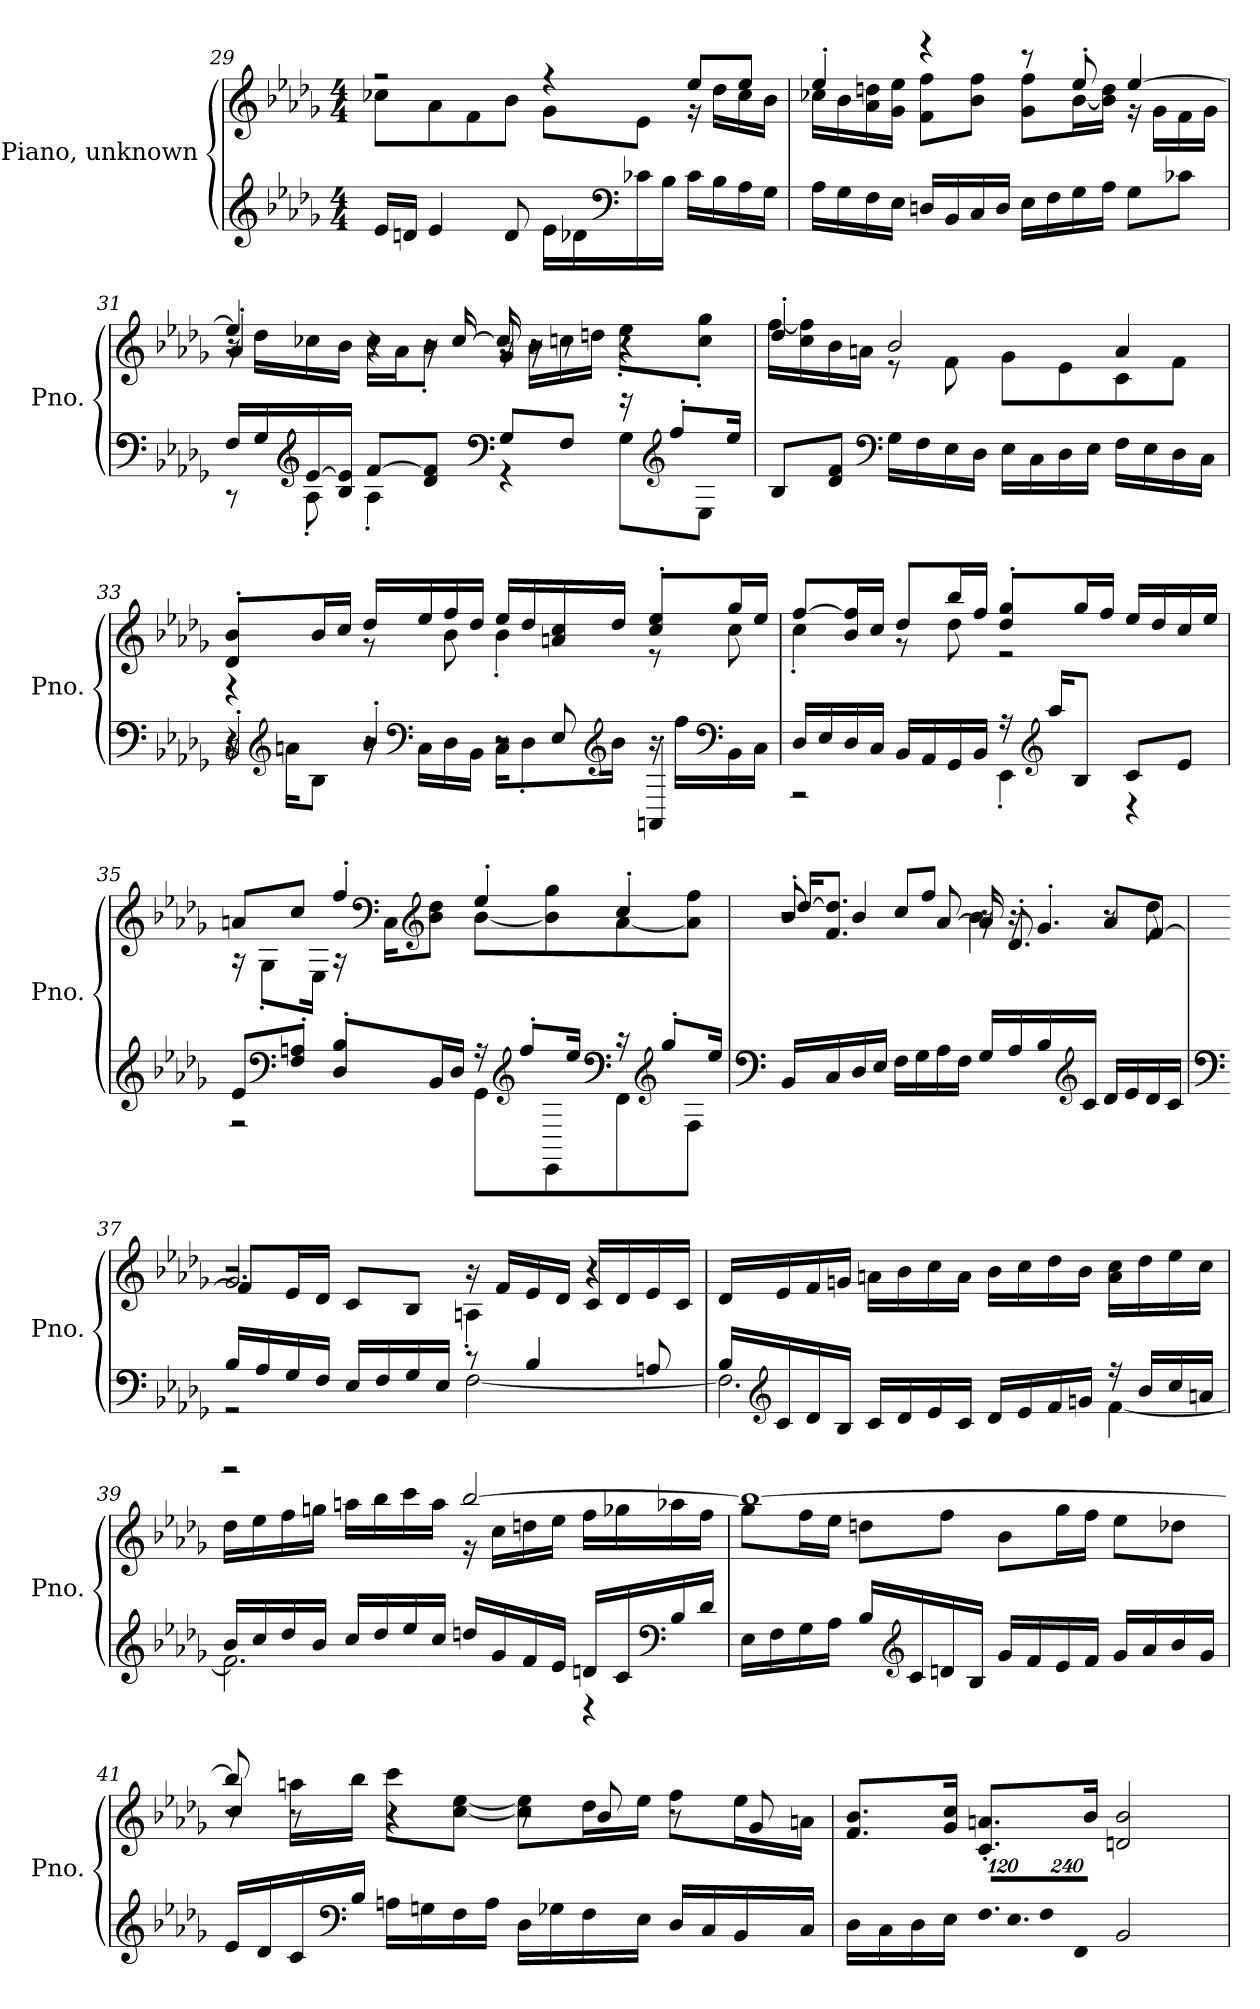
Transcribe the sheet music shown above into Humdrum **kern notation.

**kern	**kern
*part1	*part1
*staff2	*staff1
*I"Piano, unknown	*
*I'Pno.	*
!!LO:LB:g=z
*clefG2	*clefG2
*k[b-e-a-d-g-]	*k[b-e-a-d-g-]
*M4/4	*M4/4
=29	=29
*	*^
16e-/LL	2r	8cc-X\L
16dn/JJ	.	.
4e-/	.	8a-\
.	.	8f\
8d/	.	8b-\J
16e-\LL	4r	8g-\L
16d-X\	.	.
*clefF4	*	*
16c-X\	.	8e-\J
16B-\JJ	.	.
16c-\LL	8ee-/L	16r
16B-\	.	16dd-\LL
16A-\	8ee-/J	16cc-\
16G-\JJ	.	16b-\JJ
=30	=30	=30
16A-\LL	4ee-'/	16cc-X\LL
16G-\	.	16b-\
16F\	.	16a-\ 16ddn\
16E-\JJ	.	16g-\ 16ee-\JJ
16Dn/LL	4r	8f\ 8ff\L
16BB-/	.	.
16C/	.	8b-\ 8ff\J
16D/JJ	.	.
16E-\LL	8r	8g-\ 8ff\L
16F\	.	.
16G-\	8ee-'/	[16b-\L
16A-\JJ	.	16b-\] 16dd\JJ
8G-\L	[4ee-/	16r
.	.	16g-\LL
8c-X\J	.	16f\
.	.	16g-\JJ
!!LO:LB:g=z
=31	=31	=31
*^	*	*^
16F/LL	8r	4ee-/]	16r	4a-'/
16G-/	.	.	16dd-\LL	.
*clefG2	*	*	*	*
[16e-/	8A-'\	.	16cc-X\	.
16B-/ 16e-/]JJ	.	.	16b-\JJ	.
[8f/L	4A-'\	4r	16cc-\LL	8r
.	.	.	16a-\J	.
8d-/ 8f/]J	.	.	8b-'\J	16r
.	.	.	.	[16cc-/
*clefF4	*	*	*	*
8G-/L	4r	4g-/	16r	16cc-/]
.	.	.	16b-\LL	16r
8F/J	.	.	16ccn\	8r
.	.	.	16ddn\JJ	.
16r	8G-\L	4r	8ee-'\L	4r
*clefG2	*	*	*	*
8ff'/L	.	.	.	.
.	8E-\J	.	8cc\' 8gg-\'J	.
16ee-/Jk	.	.	.	.
*v	*v	*	*	*
*	*	*v	*v
=32	=32	=32
8B-/L	4dd-'/	[16ff\LL
.	.	16cc\ 16ff\]
8d-/ 8f/J	.	16b-\
.	.	16an\JJ
*clefF4	*	*
16G-\LL	2b-/	8r
16F\	.	.
16E-\	.	8f\
16D-\JJ	.	.
16E-\LL	.	8g-\L
16C\	.	.
16D-\	.	8e-\
16E-\JJ	.	.
16F\LL	4a/	8c\
16E-\	.	.
16D-\	.	8f\J
16C\JJ	.	.
!!LO:LB:g=z	!!
=33	=33	=33
*^	*	*
*	*^	*	*
4r	16r	2BB-'/	8d-/' 8b-/'L	4r
*clefG2	*	*	*	*
.	16an\KL	.	.	.
.	8B-\J	.	16b-/L	.
.	.	.	16cc/JJ	.
4b-'/	16r	.	16dd-/LL	8r
*clefF4	*	*	*	*
.	16C\LL	.	16ee-/	.
.	16D-\	.	16ff/	8b-\
.	16BB-\JJ	.	16dd-/JJ	.
2r	16C\KL	8r	16ee-/LL	4b-'\
.	8D-'\	.	16dd-/	.
.	.	8E-/	16an/ 16cc/	.
*clefG2	*	*	*	*
.	16b-\Jk	.	16dd-/JJ	.
.	16r	4AAn'/	8cc/' 8ee-/'L	8r
.	16ff\LL	.	.	.
*clefF4	*	*	*	*
.	16BB-\	.	16gg-/L	8cc\
.	16C\JJ	.	16ee-/JJ	.
*	*v	*v	*	*
=34	=34	=34	=34
16D-/LL	2r	[8ff/L	4cc'\
16E-/	.	.	.
16D-/	.	16b-/ 16ff/]L	.
16C/JJ	.	16cc/JJ	.
16BB-/LL	.	8dd-/L	8r
16AA-/	.	.	.
16GG-/	.	16bb-/L	8dd-\
16BB-/JJ	.	16ff/JJ	.
16r	4EE-'\	8dd-/' 8gg-/'L	2r
*clefG2	*	*	*
16aa-/KL	.	.	.
8B-/J	.	16gg-/L	.
.	.	16ff/JJ	.
8c/L	4r	16ee-/LL	.
.	.	16dd-/	.
8e-/J	.	16cc/	.
.	.	16ee-/JJ	.
!!LO:LB:g=z	!!
=35	=35	=35	=35
8e-/L	2r	8an/L	16r
.	.	.	8G-'\L
*clefF4	*	*	*
8F/' 8An/'J	.	8cc/J	.
.	.	.	16E-\Jk
8D-/' 8B-/'L	.	4ff'/	16r
*	*	*clefF4	*
.	.	.	16C\KL
*	*	*clefG2	*
16BB-/L	.	.	8b-\ 8dd-\J
16D-/JJ	.	.	.
16r	8GG-\L	4ee-'/	[8b-\L
*clefG2	*	*	*
8ff'/L	.	.	.
.	8EE-\	.	8b-\] 8gg-\
16ee-/Jk	.	.	.
*clefF4	*	*	*
16r	8FF\	4cc'/	[8a\
*clefG2	*	*	*
8gg-'/L	.	.	.
.	8F\J	.	8a\] 8ff\J
16ee-/Jk	.	.	.
*v	*v	*	*
*	*v	*v
!!LO:PB:g=z
=36	=36
*clefF4	*
*	*^
*	*	*^
16BB-/LL	8b-'/	2r	[16dd-/KL
16C/	.	.	8.f/ 8.dd-/]J
16D-/	4b-/	.	.
16E-/JJ	.	.	.
16F\LL	.	.	8cc/L
16G-\	.	.	.
16A-\	[8a-/	.	8ff/J
16F\JJ	.	.	.
16G-/LL	16a-/]	4b-\	16r
16A-/	16r	.	8.d-'/
16B-/	4.g-'/	.	.
*clefG2	*	*	*
16c/JJ	.	.	.
16d-/LL	.	8r	8a-/L
16e-/	.	.	.
16d-/	.	8dd-\	[8f/J
16c/JJ	.	.	.
=37	=37	=37	=37
*clefF4	*	*	*
*^	*	*	*
16B-/LL	2r	2.g-/	2r	8f/L]
16A-/	.	.	.	.
16G-/	.	.	.	16e-/L
16F/JJ	.	.	.	16d-/JJ
16E-/LL	.	.	.	8c/L
16F/	.	.	.	.
16G-/	.	.	.	8B-/J
16E-/JJ	.	.	.	.
8r	[2F\	.	4An'\	16r
.	.	.	.	16f/LL
4B-/	.	.	.	16e-/
.	.	.	.	16d-/JJ
.	.	4r	4r	16c/LL
.	.	.	.	16d-/
8An/	.	.	.	16e-/
.	.	.	.	16c/JJ
*	*	*v	*v	*v
!!LO:LB:g=z
=38	=38	=38
16B-/LL	2.F\]	16d-/LL
*clefG2	*	*
16c/	.	16e-/
16d-/	.	16f/
16B-/JJ	.	16gn/JJ
16c/LL	.	16an\LL
16d-/	.	16b-\
16e-/	.	16cc\
16c/JJ	.	16a\JJ
16d-/LL	.	16b-\LL
16e-/	.	16cc\
16f/	.	16dd-\
16gn/JJ	.	16b-\JJ
16r	[4f\	16a\ 16cc\LL
16b-/LL	.	16dd-\
16cc/	.	16ee-\
16an/JJ	.	16cc\JJ
=39	=39	=39
*	*	*^
16b-/LL	2.f\]	2r	16dd-\LL
16cc/	.	.	16ee-\
16dd-/	.	.	16ff\
16b-/JJ	.	.	16ggn\JJ
16cc/LL	.	.	16aan\LL
16dd-/	.	.	16bb-\
16ee-/	.	.	16ccc\
16cc/JJ	.	.	16aa\JJ
16ddn/LL	.	[2bb-/	16r
16g-/	.	.	16cc\LL
16f/	.	.	16ddn\
16e-/JJ	.	.	16ee-\JJ
16dn/LL	4r	.	16ff\LL
16c/	.	.	16gg-X\
*clefF4	*	*	*
16B-/	.	.	16aa-X\
16d/JJ	.	.	16ff\JJ
*v	*v	*	*
!!LO:LB:g=z	!!
=40	=40	=40
16E-\LL	1bb-_	8gg-\L
16F\	.	.
16G-\	.	16ff\L
16A-\JJ	.	16ee-\JJ
16B-/LL	.	8ddn\L
*clefG2	*	*
16c/	.	.
16dn/	.	8ff\J
16B-/JJ	.	.
16g-/LL	.	8b-\L
16f/	.	.
16e-/	.	16gg-\L
16f/JJ	.	16ff\JJ
16g-/LL	.	8ee-\L
16a-/	.	.
16b-/	.	8dd-X\J
16g-/JJ	.	.
=41	=41	=41
*	*	*^
16e-/LL	8bb-/]	8r	4cc/
16d-/	.	.	.
16c/	8r	16aan\LL	.
*clefF4	*	*	*
16B-/JJ	.	16bb-\JJ	.
16An\LL	4r	8ccc\L	4r
16Gn\	.	.	.
16F\	.	[8cc\ [8ee-\J	.
16A\JJ	.	.	.
16D-\LL	2r	8cc\] 8ee-\]L	8r
16G-X\	.	.	.
16F\	.	16dd-\L	8b-/
16E-\JJ	.	16ee-\JJ	.
16D-/LL	.	8ff\L	8r
16C/	.	.	.
16BB-/	.	16ee-\L	8g-/
16C/JJ	.	16an\JJ	.
*	*v	*v	*v
!!LO:LB:g=z
=42	=42
16D-\LL	8.f/ 8.b-/L
16C\	.
16D-\	.
16E-\JJ	16g-/ 16cc/Jk
*Xbrackettup	*
!LO:N:vis=32.	!
1920%103F/LLL	8.c/' 8.an/'L
!LO:N:vis=32.	!
1920%103E-/J	.
!LO:N:vis=16	!
1920%137F/	.
!LO:N:vis=16	!
1920%137FF/JJ	.
.	16b-/Jk
2BB-/	2dn/ 2b-/
=	=
*-	*-
